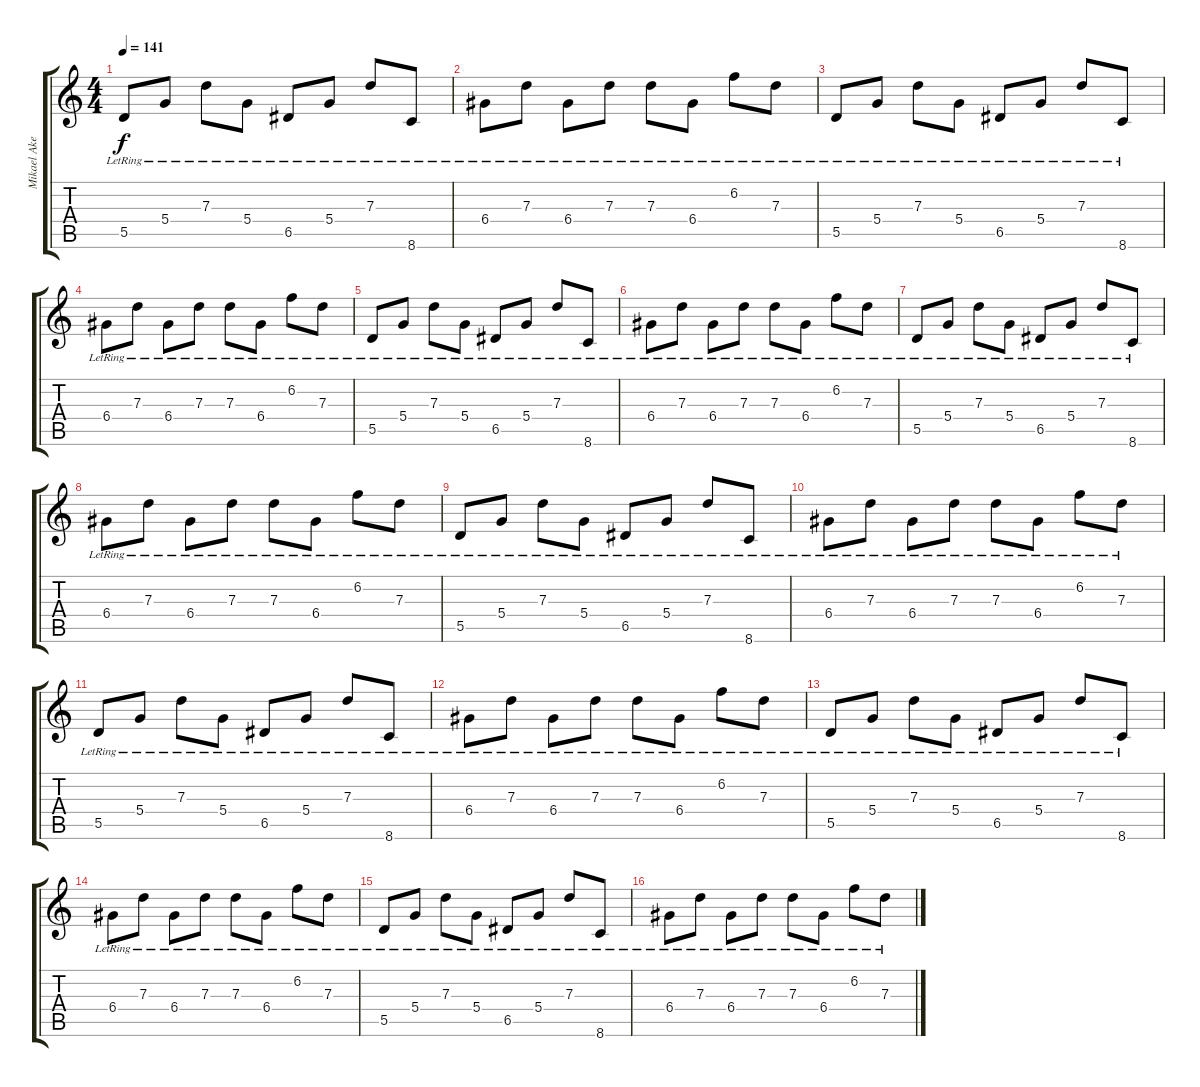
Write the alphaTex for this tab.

\track ("Mikael Akerfeldt" "Mikael Ake") {instrument acousticguitarsteel}
\staff {score tabs}
\tuning (E4 B3 G3 D3 A2 E2) {hide}
\ts (4 4)
\tempo 141
\clef g2
\ks c
5.5{lr}.8{dy f instrument acousticguitarsteel} 5.4{lr}.8 7.3{lr}.8 5.4{lr}.8 6.5{lr}.8 5.4{lr}.8 7.3{lr}.8 8.6{lr}.8 |
6.4{lr}.8 7.3{lr}.8 6.4{lr}.8 7.3{lr}.8 7.3{lr}.8 6.4{lr}.8 6.2{lr}.8 7.3{lr}.8 |
5.5{lr}.8 5.4{lr}.8 7.3{lr}.8 5.4{lr}.8 6.5{lr}.8 5.4{lr}.8 7.3{lr}.8 8.6{lr}.8 |
6.4{lr}.8 7.3{lr}.8 6.4{lr}.8 7.3{lr}.8 7.3{lr}.8 6.4{lr}.8 6.2{lr}.8 7.3{lr}.8 |
5.5{lr}.8 5.4{lr}.8 7.3{lr}.8 5.4{lr}.8 6.5{lr}.8 5.4{lr}.8 7.3{lr}.8 8.6{lr}.8 |
6.4{lr}.8 7.3{lr}.8 6.4{lr}.8 7.3{lr}.8 7.3{lr}.8 6.4{lr}.8 6.2{lr}.8 7.3{lr}.8 |
5.5{lr}.8 5.4{lr}.8 7.3{lr}.8 5.4{lr}.8 6.5{lr}.8 5.4{lr}.8 7.3{lr}.8 8.6{lr}.8 |
6.4{lr}.8 7.3{lr}.8 6.4{lr}.8 7.3{lr}.8 7.3{lr}.8 6.4{lr}.8 6.2{lr}.8 7.3{lr}.8 |
5.5{lr}.8 5.4{lr}.8 7.3{lr}.8 5.4{lr}.8 6.5{lr}.8 5.4{lr}.8 7.3{lr}.8 8.6{lr}.8 |
6.4{lr}.8 7.3{lr}.8 6.4{lr}.8 7.3{lr}.8 7.3{lr}.8 6.4{lr}.8 6.2{lr}.8 7.3{lr}.8 |
5.5{lr}.8 5.4{lr}.8 7.3{lr}.8 5.4{lr}.8 6.5{lr}.8 5.4{lr}.8 7.3{lr}.8 8.6{lr}.8 |
6.4{lr}.8 7.3{lr}.8 6.4{lr}.8 7.3{lr}.8 7.3{lr}.8 6.4{lr}.8 6.2{lr}.8 7.3{lr}.8 |
5.5{lr}.8 5.4{lr}.8 7.3{lr}.8 5.4{lr}.8 6.5{lr}.8 5.4{lr}.8 7.3{lr}.8 8.6{lr}.8 |
6.4{lr}.8 7.3{lr}.8 6.4{lr}.8 7.3{lr}.8 7.3{lr}.8 6.4{lr}.8 6.2{lr}.8 7.3{lr}.8 |
5.5{lr}.8 5.4{lr}.8 7.3{lr}.8 5.4{lr}.8 6.5{lr}.8 5.4{lr}.8 7.3{lr}.8 8.6{lr}.8 |
6.4{lr}.8 7.3{lr}.8 6.4{lr}.8 7.3{lr}.8 7.3{lr}.8 6.4{lr}.8 6.2{lr}.8 7.3{lr}.8
